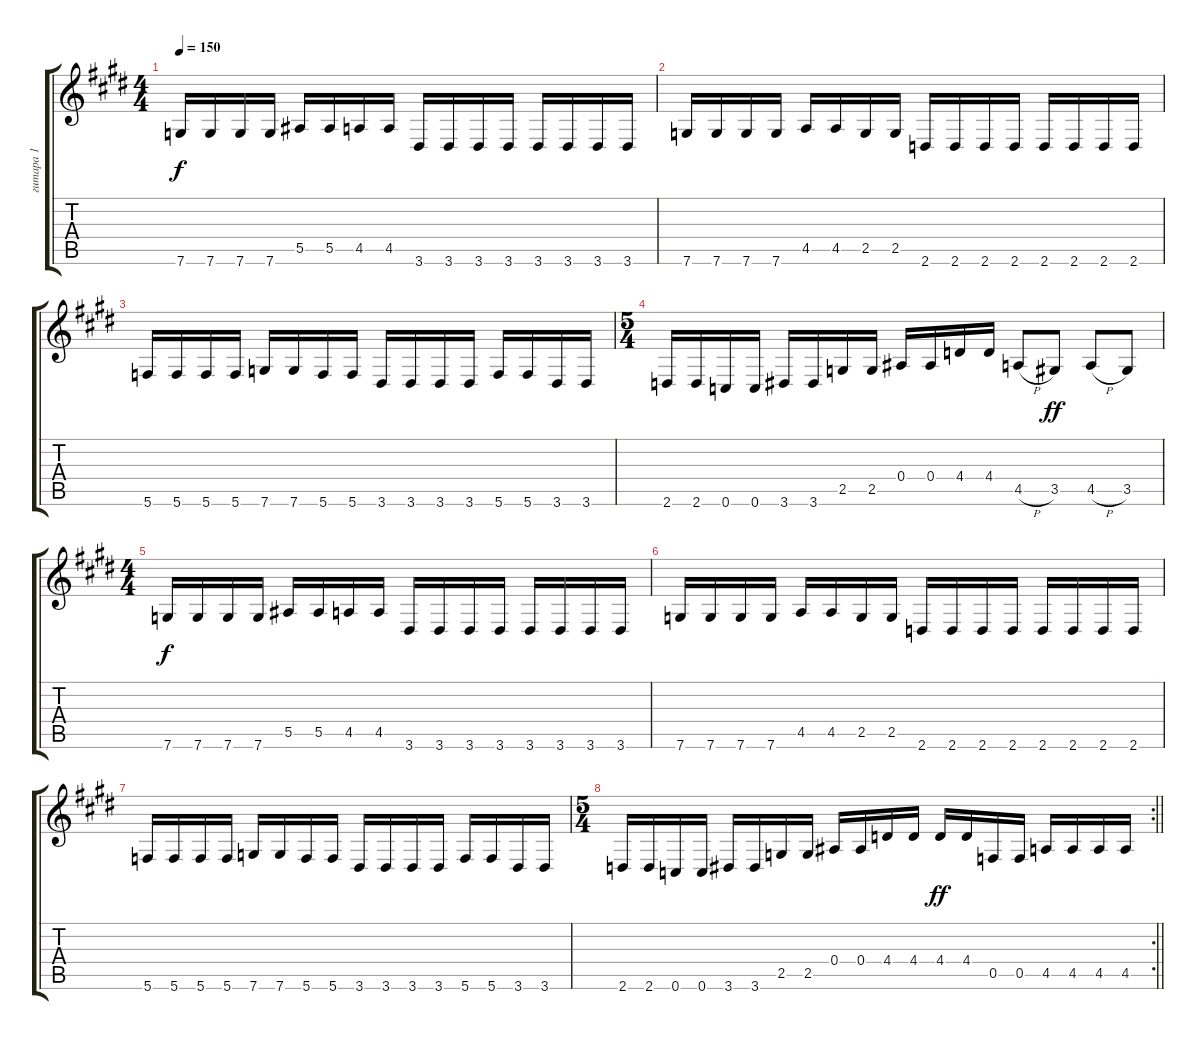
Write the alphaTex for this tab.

\track ("гитара 1" "гитара 1") {instrument distortionguitar}
\staff {score tabs}
\tuning (C4 G3 Eb3 Bb2 F2 C2) {hide}
\ts (4 4)
\tempo 150
\clef g2
\ks c#minor
7.6.16{dy f} 7.6.16 7.6.16 7.6.16 5.5.16 5.5.16 4.5.16 4.5.16 3.6.16 3.6.16 3.6.16 3.6.16 3.6.16 3.6.16 3.6.16 3.6.16 |
7.6.16 7.6.16 7.6.16 7.6.16 4.5.16 4.5.16 2.5.16 2.5.16 2.6.16 2.6.16 2.6.16 2.6.16 2.6.16 2.6.16 2.6.16 2.6.16 |
5.6.16 5.6.16 5.6.16 5.6.16 7.6.16 7.6.16 5.6.16 5.6.16 3.6.16 3.6.16 3.6.16 3.6.16 5.6.16 5.6.16 3.6.16 3.6.16 |
\ts (5 4)
2.6.16 2.6.16 0.6.16 0.6.16 3.6.16 3.6.16 2.5.16 2.5.16 0.4.16 0.4.16 4.4.16 4.4.16 4.5{h}.8 3.5.8{dy ff} 4.5{h}.8 3.5.8 |
\ts (4 4)
7.6.16{dy f} 7.6.16 7.6.16 7.6.16 5.5.16 5.5.16 4.5.16 4.5.16 3.6.16 3.6.16 3.6.16 3.6.16 3.6.16 3.6.16 3.6.16 3.6.16 |
7.6.16 7.6.16 7.6.16 7.6.16 4.5.16 4.5.16 2.5.16 2.5.16 2.6.16 2.6.16 2.6.16 2.6.16 2.6.16 2.6.16 2.6.16 2.6.16 |
5.6.16 5.6.16 5.6.16 5.6.16 7.6.16 7.6.16 5.6.16 5.6.16 3.6.16 3.6.16 3.6.16 3.6.16 5.6.16 5.6.16 3.6.16 3.6.16 |
\rc 2
\ts (5 4)
\barLineRight lightlight
2.6.16 2.6.16 0.6.16 0.6.16 3.6.16 3.6.16 2.5.16 2.5.16 0.4.16 0.4.16 4.4.16 4.4.16 4.4.16{dy ff} 4.4.16 0.5.16 0.5.16 4.5.16 4.5.16 4.5.16 4.5.16
